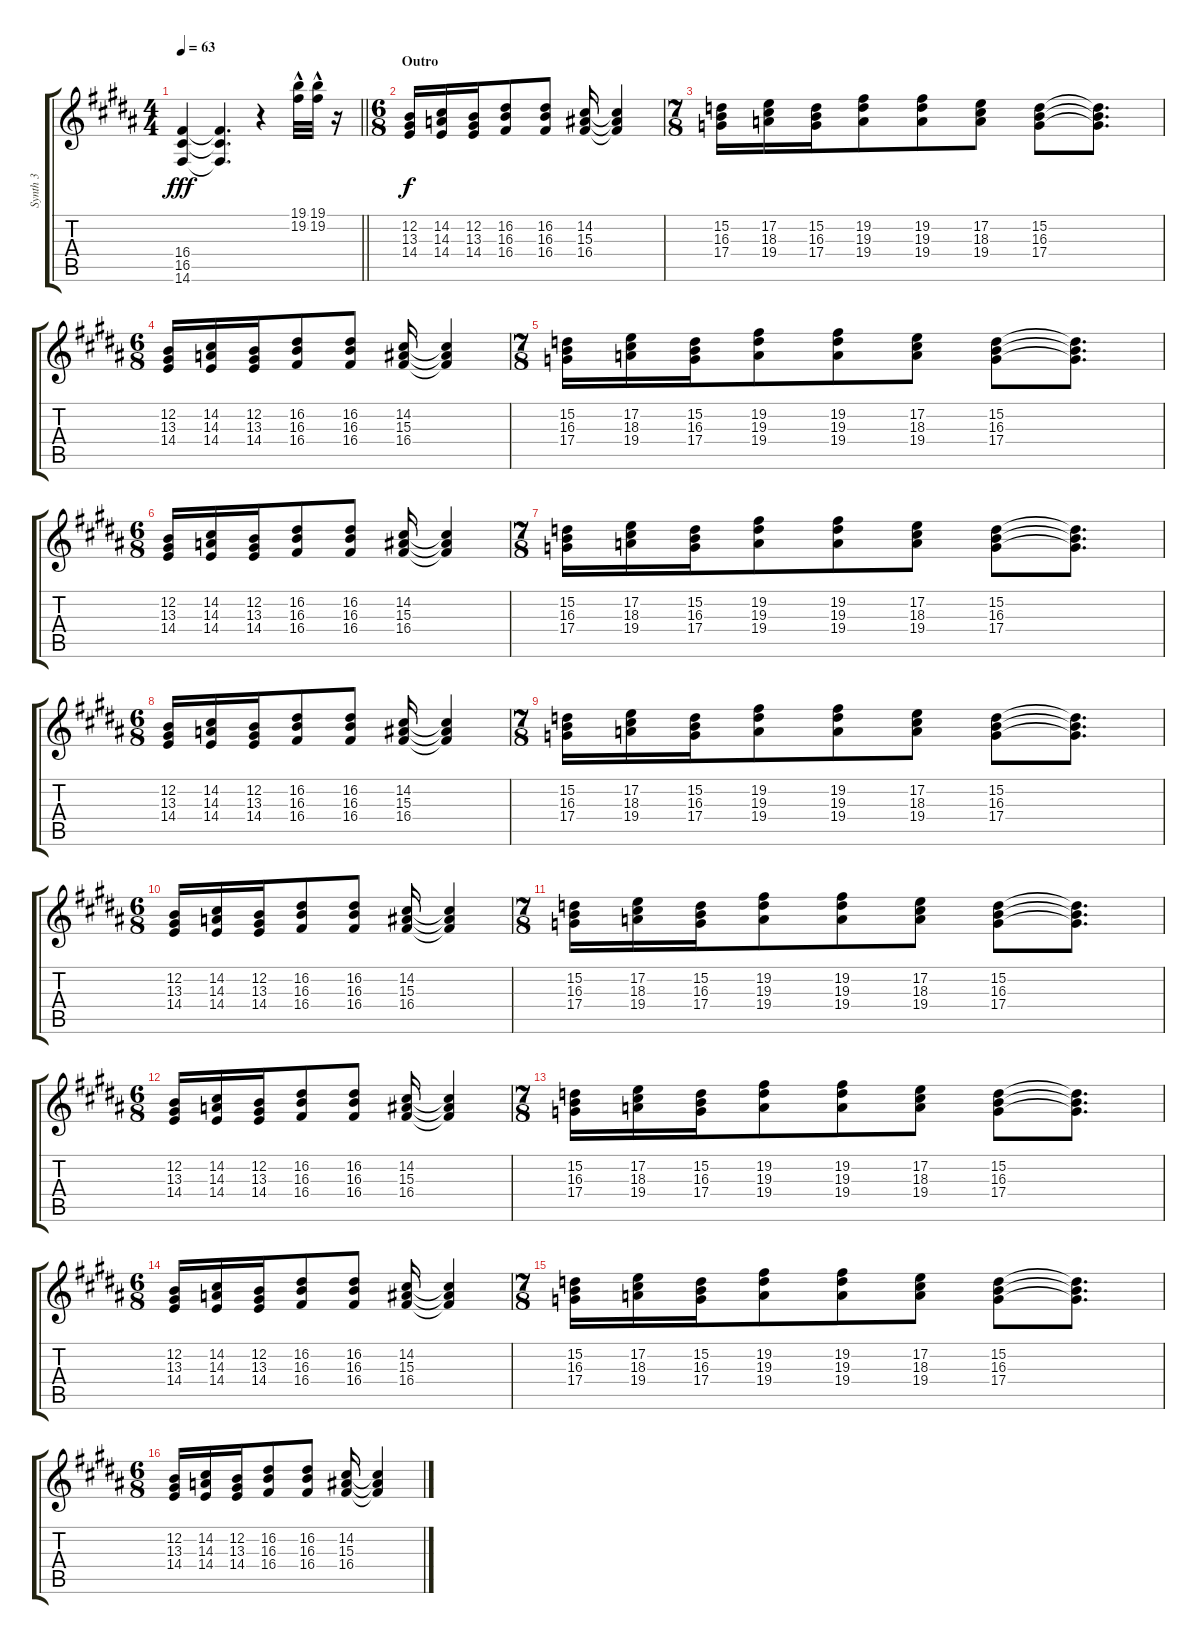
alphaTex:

\track ("Synth 3" "Synth 3") {instrument pad3polysynth}
\staff {score tabs}
\tuning (E4 B3 G3 D3 A2 E2) {hide}
\ts (4 4)
\tempo 63
\clef g2
\barLineRight lightlight
\ks b
(16.4 16.5 14.6).4{dy fff} (16.4{t} 16.5{t} 14.6{t}).4{d} r.4{volume 16 instrument pad3polysynth} (19.1{hac} 19.2{hac}).32 (19.1{hac} 19.2{hac}).32 r.16 |
\ts (6 8)
\section ("" "Outro")
(12.2 13.3 14.4).16{dy f volume 8 instrument pad8sweep} (14.2 14.3 14.4).16 (12.2 13.3 14.4).16 (16.2 16.3 16.4).8 (16.2 16.3 16.4).8 (14.2 15.3 16.4).16 (14.2{t} 15.3{t} 16.4{t}).4 |
\ts (7 8)
(15.2 16.3 17.4).16 (17.2 18.3 19.4).16 (15.2 16.3 17.4).16 (19.2 19.3 19.4).8 (19.2 19.3 19.4).8 (17.2 18.3 19.4).8 (15.2 16.3 17.4).8 (15.2{t} 16.3{t} 17.4{t}).8{d} |
\ts (6 8)
(12.2 13.3 14.4).16 (14.2 14.3 14.4).16 (12.2 13.3 14.4).16 (16.2 16.3 16.4).8 (16.2 16.3 16.4).8 (14.2 15.3 16.4).16 (14.2{t} 15.3{t} 16.4{t}).4 |
\ts (7 8)
(15.2 16.3 17.4).16 (17.2 18.3 19.4).16 (15.2 16.3 17.4).16 (19.2 19.3 19.4).8 (19.2 19.3 19.4).8 (17.2 18.3 19.4).8 (15.2 16.3 17.4).8 (15.2{t} 16.3{t} 17.4{t}).8{d} |
\ts (6 8)
(12.2 13.3 14.4).16 (14.2 14.3 14.4).16 (12.2 13.3 14.4).16 (16.2 16.3 16.4).8 (16.2 16.3 16.4).8 (14.2 15.3 16.4).16 (14.2{t} 15.3{t} 16.4{t}).4 |
\ts (7 8)
(15.2 16.3 17.4).16 (17.2 18.3 19.4).16 (15.2 16.3 17.4).16 (19.2 19.3 19.4).8 (19.2 19.3 19.4).8 (17.2 18.3 19.4).8 (15.2 16.3 17.4).8 (15.2{t} 16.3{t} 17.4{t}).8{d} |
\ts (6 8)
(12.2 13.3 14.4).16 (14.2 14.3 14.4).16 (12.2 13.3 14.4).16 (16.2 16.3 16.4).8 (16.2 16.3 16.4).8 (14.2 15.3 16.4).16 (14.2{t} 15.3{t} 16.4{t}).4 |
\ts (7 8)
(15.2 16.3 17.4).16 (17.2 18.3 19.4).16 (15.2 16.3 17.4).16 (19.2 19.3 19.4).8 (19.2 19.3 19.4).8 (17.2 18.3 19.4).8 (15.2 16.3 17.4).8 (15.2{t} 16.3{t} 17.4{t}).8{d} |
\ts (6 8)
(12.2 13.3 14.4).16{volume 5} (14.2 14.3 14.4).16 (12.2 13.3 14.4).16 (16.2 16.3 16.4).8 (16.2 16.3 16.4).8 (14.2 15.3 16.4).16 (14.2{t} 15.3{t} 16.4{t}).4 |
\ts (7 8)
(15.2 16.3 17.4).16 (17.2 18.3 19.4).16 (15.2 16.3 17.4).16 (19.2 19.3 19.4).8 (19.2 19.3 19.4).8 (17.2 18.3 19.4).8 (15.2 16.3 17.4).8 (15.2{t} 16.3{t} 17.4{t}).8{d} |
\ts (6 8)
(12.2 13.3 14.4).16 (14.2 14.3 14.4).16 (12.2 13.3 14.4).16 (16.2 16.3 16.4).8 (16.2 16.3 16.4).8 (14.2 15.3 16.4).16 (14.2{t} 15.3{t} 16.4{t}).4 |
\ts (7 8)
(15.2 16.3 17.4).16 (17.2 18.3 19.4).16 (15.2 16.3 17.4).16 (19.2 19.3 19.4).8 (19.2 19.3 19.4).8 (17.2 18.3 19.4).8 (15.2 16.3 17.4).8 (15.2{t} 16.3{t} 17.4{t}).8{d} |
\ts (6 8)
(12.2 13.3 14.4).16 (14.2 14.3 14.4).16 (12.2 13.3 14.4).16 (16.2 16.3 16.4).8 (16.2 16.3 16.4).8 (14.2 15.3 16.4).16 (14.2{t} 15.3{t} 16.4{t}).4 |
\ts (7 8)
(15.2 16.3 17.4).16 (17.2 18.3 19.4).16 (15.2 16.3 17.4).16 (19.2 19.3 19.4).8 (19.2 19.3 19.4).8 (17.2 18.3 19.4).8 (15.2 16.3 17.4).8 (15.2{t} 16.3{t} 17.4{t}).8{d} |
\ts (6 8)
(12.2 13.3 14.4).16 (14.2 14.3 14.4).16 (12.2 13.3 14.4).16 (16.2 16.3 16.4).8 (16.2 16.3 16.4).8 (14.2 15.3 16.4).16 (14.2{t} 15.3{t} 16.4{t}).4
